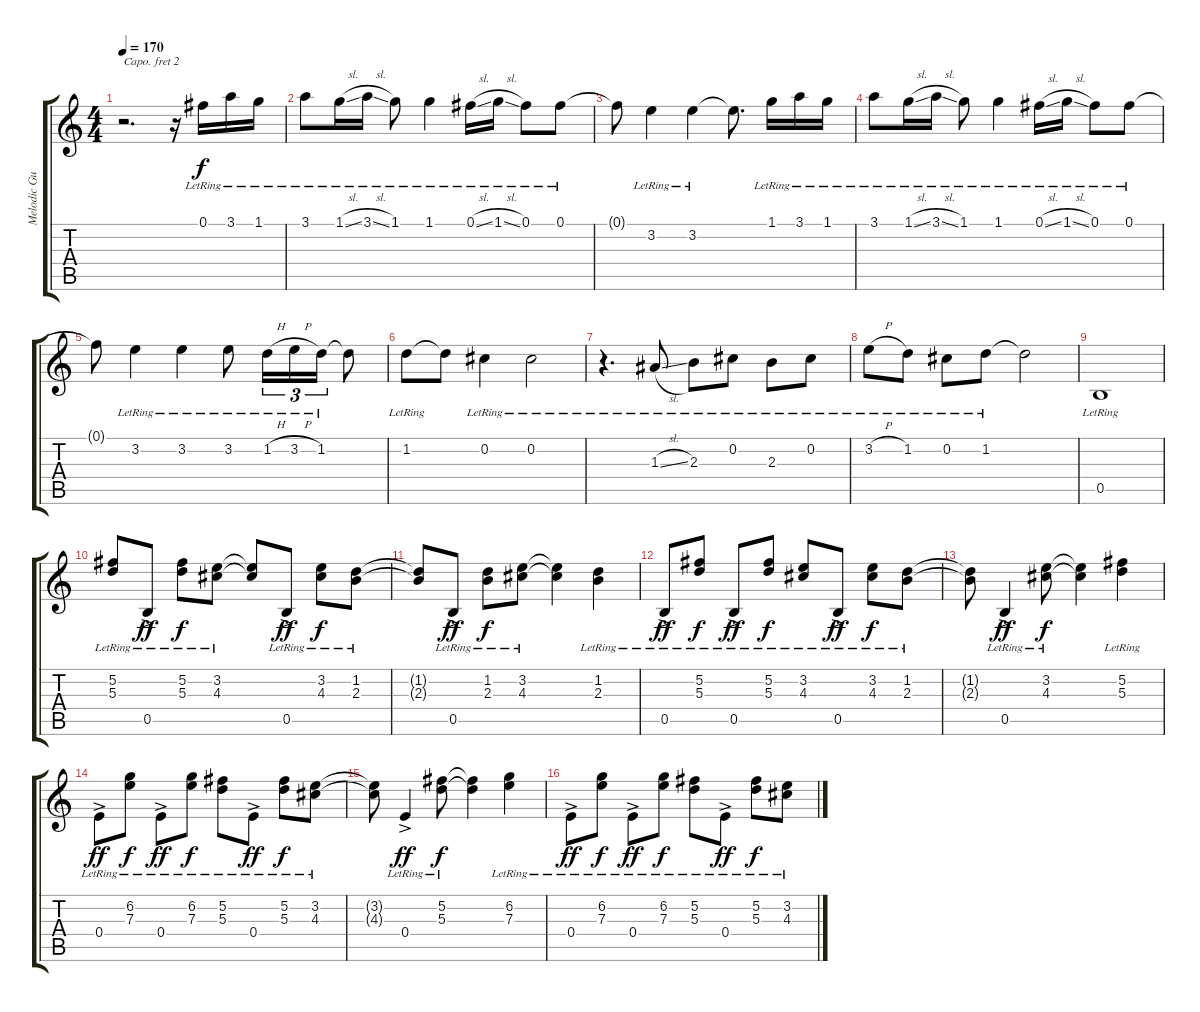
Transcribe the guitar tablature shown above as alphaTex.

\track ("Melodic Guitar" "Melodic Gu") {instrument acousticguitarnylon}
\staff {score tabs}
\capo 2
\tuning (E4 B3 G3 D3 A2 E2) {hide}
\ts (4 4)
\tempo 170
\clef g2
\ks c
r.2{d dy f} r.16 0.1{lr}.16 3.1{lr}.16 1.1{lr}.16 |
3.1{lr}.8 1.1{sl lr}.16 3.1{sl lr}.16 1.1{lr}.8 1.1{lr}.4 0.1{sl lr}.16 1.1{sl lr}.16 0.1{lr}.8 0.1{lr}.8 |
0.1{t}.8 3.2{lr}.4 3.2{lr}.4 3.2{t}.8{d} 1.1{lr}.16 3.1{lr}.16 1.1{lr}.16 |
3.1{lr}.8 1.1{sl lr}.16 3.1{sl lr}.16 1.1{lr}.8 1.1{lr}.4 0.1{sl lr}.16 1.1{sl lr}.16 0.1{lr}.8 0.1{lr}.8 |
0.1{t}.8 3.2{lr}.4 3.2{lr}.4 3.2{lr}.8 1.2{h lr}.16{tu (3 2)} 3.2{h lr}.16{tu (3 2)} 1.2{lr}.16{tu (3 2)} 1.2{t}.8 |
1.2{lr}.8 1.2{t}.8 0.2{lr}.4 0.2{lr}.2 |
r.4{d} 1.3{sl lr}.8 2.3{lr}.8 0.2{lr}.8 2.3{lr}.8 0.2{lr}.8 |
3.2{h lr}.8 1.2{lr}.8 0.2{lr}.8 1.2{lr}.8 1.2{t}.2 |
0.5{lr}.1 |
(5.2{lr} 5.3{lr}).8 0.5{ac lr}.8{dy ff} (5.2{lr} 5.3{lr}).8{dy f} (3.2{lr} 4.3{lr}).8 (3.2{t} 4.3{t}).8 0.5{ac lr}.8{dy ff} (3.2{lr} 4.3{lr}).8{dy f} (1.2{lr} 2.3{lr}).8 |
(1.2{t} 2.3{t}).8 0.5{ac lr}.8{dy ff} (1.2{lr} 2.3{lr}).8{dy f} (3.2{lr} 4.3{lr}).8 (3.2{t} 4.3{t}).4 (1.2{lr} 2.3{lr}).4 |
0.5{ac lr}.8{dy ff} (5.2{lr} 5.3{lr}).8{dy f} 0.5{ac lr}.8{dy ff} (5.2{lr} 5.3{lr}).8{dy f} (3.2{lr} 4.3{lr}).8 0.5{ac lr}.8{dy ff} (3.2{lr} 4.3{lr}).8{dy f} (1.2{lr} 2.3{lr}).8 |
(1.2{t} 2.3{t}).8 0.5{ac lr}.4{dy ff} (3.2{lr} 4.3{lr}).8{dy f} (3.2{t} 4.3{t}).4 (5.2{lr} 5.3{lr}).4 |
0.4{ac lr}.8{dy ff} (6.2{lr} 7.3{lr}).8{dy f} 0.4{ac lr}.8{dy ff} (6.2{lr} 7.3{lr}).8{dy f} (5.2{lr} 5.3{lr}).8 0.4{ac lr}.8{dy ff} (5.2{lr} 5.3{lr}).8{dy f} (3.2{lr} 4.3{lr}).8 |
(3.2{t} 4.3{t}).8 0.4{ac lr}.4{dy ff} (5.2{lr} 5.3{lr}).8{dy f} (5.2{t} 5.3{t}).4 (6.2{lr} 7.3{lr}).4 |
0.4{ac lr}.8{dy ff} (6.2{lr} 7.3{lr}).8{dy f} 0.4{ac lr}.8{dy ff} (6.2{lr} 7.3{lr}).8{dy f} (5.2{lr} 5.3{lr}).8 0.4{ac lr}.8{dy ff} (5.2{lr} 5.3{lr}).8{dy f} (3.2{lr} 4.3{lr}).8
